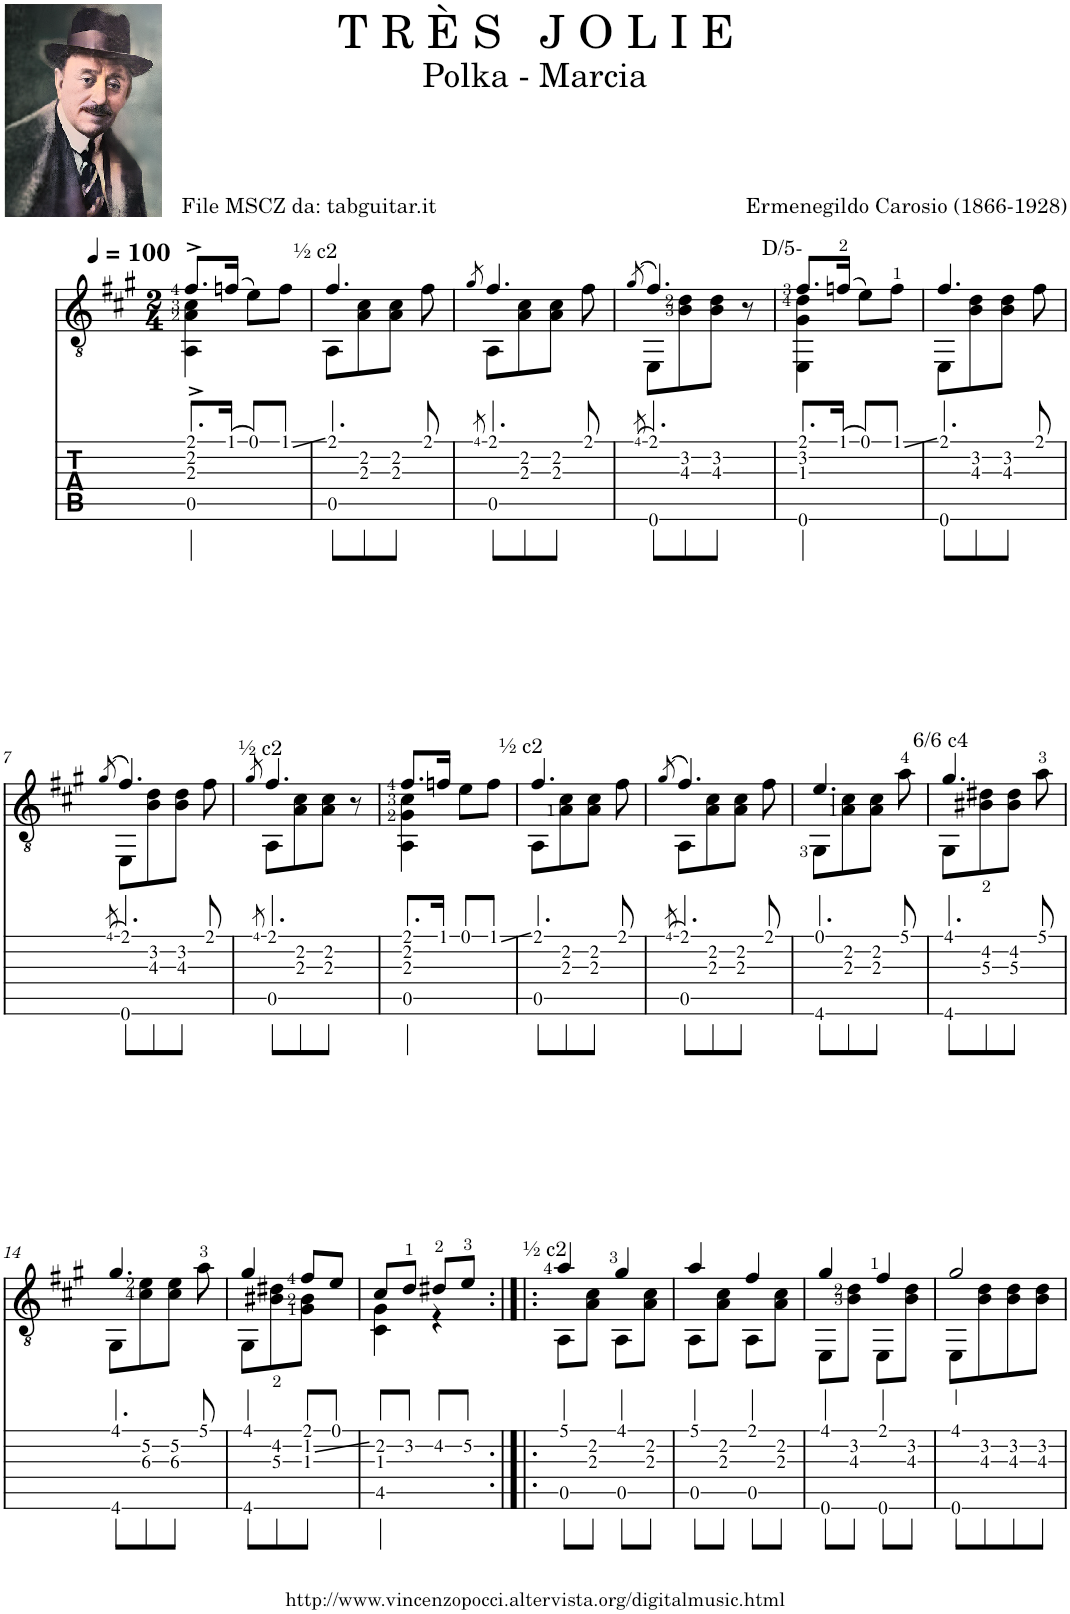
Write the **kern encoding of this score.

**kern	**kern
*part2	*part1
*staff2	*staff1
*I"Chitarra classica (Intavolatura)	*I"Classical Guitar
*stria6	*
*	*clefGv2
*k[f#c#g#]	*k[f#c#g#]
*M2/4	*M2/4
*MM100	*MM100
=1	=1
*^	*^
8.f#^/L	4AA\ 4A\ 4c#\	8.f#^/L	4AA\ 4A\ 4c#\
(16fn/Jk	.	(16fn/Jk	.
8e/L)	4ryy	8e\L)	4ryy
8f/J	.	8f\J	.
=2	=2	=2	=2
!	!	!LO:TX:a:t=½ c2	!
4.f#/	8AA\L	4.f#/	8AA\L
.	8A\ 8c#\	.	8A\ 8c#\
.	8A\ 8c#\J	.	8A\ 8c#\J
8f#/	8ryy	8f#\	8ryy
=3	=3	=3	=3
8qg#/	.	8qg#/	.
4.f#/	8AA\L	4.f#/	8AA\L
.	8A\ 8c#\	.	8A\ 8c#\
.	8A\ 8c#\J	.	8A\ 8c#\J
8f#/	8ryy	8f#\	8ryy
=4	=4	=4	=4
(8qg#/	.	(8qg#/	.
4.f#/)	8EE\L	4.f#/)	8EE\L
.	8B\ 8d\	.	8B\ 8d\
.	8B\ 8d\J	.	8B\ 8d\J
8r	8ryy	8r	8ryy
=5	=5	=5	=5
!	!	!LO:TX:a:t=D/5-	!
8.f#/L	4EE\ 4G#\ 4d\	8.f#/L	4EE\ 4G#\ 4d\
(16fn/Jk	.	(16fn/Jk	.
8e/L)	4ryy	8e\L)	4ryy
8f/J	.	8f\J	.
=6	=6	=6	=6
4.f#/	8EE\L	4.f#/	8EE\L
.	8B\ 8d\	.	8B\ 8d\
.	8B\ 8d\J	.	8B\ 8d\J
8f#/	8ryy	8f#\	8ryy
!!LO:LB:g=z	!!
=7	=7	=7	=7
(8qg#/	.	(8qg#/	.
4.f#/)	8EE\L	4.f#/)	8EE\L
.	8B\ 8d\	.	8B\ 8d\
.	8B\ 8d\J	.	8B\ 8d\J
8f#/	8ryy	8f#\	8ryy
=8	=8	=8	=8
8qg#/	.	8qg#/	.
!	!	!LO:TX:a:t=½ c2	!
4.f#/	8AA\L	4.f#/	8AA\L
.	8A\ 8c#\	.	8A\ 8c#\
.	8A\ 8c#\J	.	8A\ 8c#\J
8r	8ryy	8r	8ryy
=9	=9	=9	=9
8.f#/L	4AA\ 4A\ 4c#\	8.f#/L	4AA\ 4G#\ 4c#\
16fn/Jk	.	16fn/Jk	.
8e/L	4ryy	8e\L	4ryy
8f/J	.	8f\J	.
=10	=10	=10	=10
!	!	!LO:TX:a:t=½ c2	!
4.f#/	8AA\L	4.f#/	8AA\L
.	8A\ 8c#\	.	8A\ 8c#\
.	8A\ 8c#\J	.	8A\ 8c#\J
8f#/	8ryy	8f#\	8ryy
=11	=11	=11	=11
(8qg#/	.	(8qg#/	.
4.f#/)	8AA\L	4.f#/)	8AA\L
.	8A\ 8c#\	.	8A\ 8c#\
.	8A\ 8c#\J	.	8A\ 8c#\J
8f#/	8ryy	8f#\	8ryy
=12	=12	=12	=12
4.e/	8GG#\L	4.e/	8GG#\L
.	8A\ 8c#\	.	8A\ 8c#\
.	8A\ 8c#\J	.	8A\ 8c#\J
8a/	8ryy	8a\	8ryy
=13	=13	=13	=13
!	!	!LO:TX:a:t=6/6 c4	!
4.g#/	8GG#\L	4.g#/	8GG#\L
.	8B#X\ 8d#X\	.	8B#X\ 8d#X\
.	8B#\ 8d#\J	.	8B#\ 8d#\J
8a/	8ryy	8a\	8ryy
!!LO:LB:g=z	!!
=14	=14	=14	=14
4.g#/	8GG#\L	4.g#/	8GG#\L
.	8c#\ 8e\	.	8c#\ 8e\
.	8c#\ 8e\J	.	8c#\ 8e\J
8a/	8ryy	8a\	8ryy
=15	=15	=15	=15
4g#/	8GG#\L	4g#/	8GG#\L
.	8B#X\ 8d#X\	.	8B#X\ 8d#X\
8f#/L	8G#\ 8B#\J	8f#/L	8G#\ 8B#\J
8e/J	8ryy	8e/J	8ryy
=16	=16	=16	=16
8c#/L	4C#\ 4G#\	8c#/L	4C#\ 4G#\
8d/J	.	8d/J	.
8d#X/L	4r	8d#X/L	4r
8e/J	.	8e/J	.
=17:|!|:	=17:|!|:	=17:|!|:	=17:|!|:
!	!	!LO:TX:a:t=½ c2	!
4a/	8AA\L	4a/	8AA\L
.	8A\ 8c#\J	.	8A\ 8c#\J
4g#/	8AA\L	4g#/	8AA\L
.	8A\ 8c#\J	.	8A\ 8c#\J
=18	=18	=18	=18
4a/	8AA\L	4a/	8AA\L
.	8A\ 8c#\J	.	8A\ 8c#\J
4f#/	8AA\L	4f#/	8AA\L
.	8A\ 8c#\J	.	8A\ 8c#\J
=19	=19	=19	=19
4g#/	8EE\L	4g#/	8EE\L
.	8B\ 8d\J	.	8B\ 8d\J
4f#/	8EE\L	4f#/	8EE\L
.	8B\ 8d\J	.	8B\ 8d\J
=20	=20	=20	=20
2g#/	8EE\L	2g#/	8EE\L
.	8B\ 8d\	.	8B\ 8d\
.	8B\ 8d\	.	8B\ 8d\
.	8B\ 8d\J	.	8B\ 8d\J
*v	*v	*	*
*	*v	*v
=	=
*-	*-
